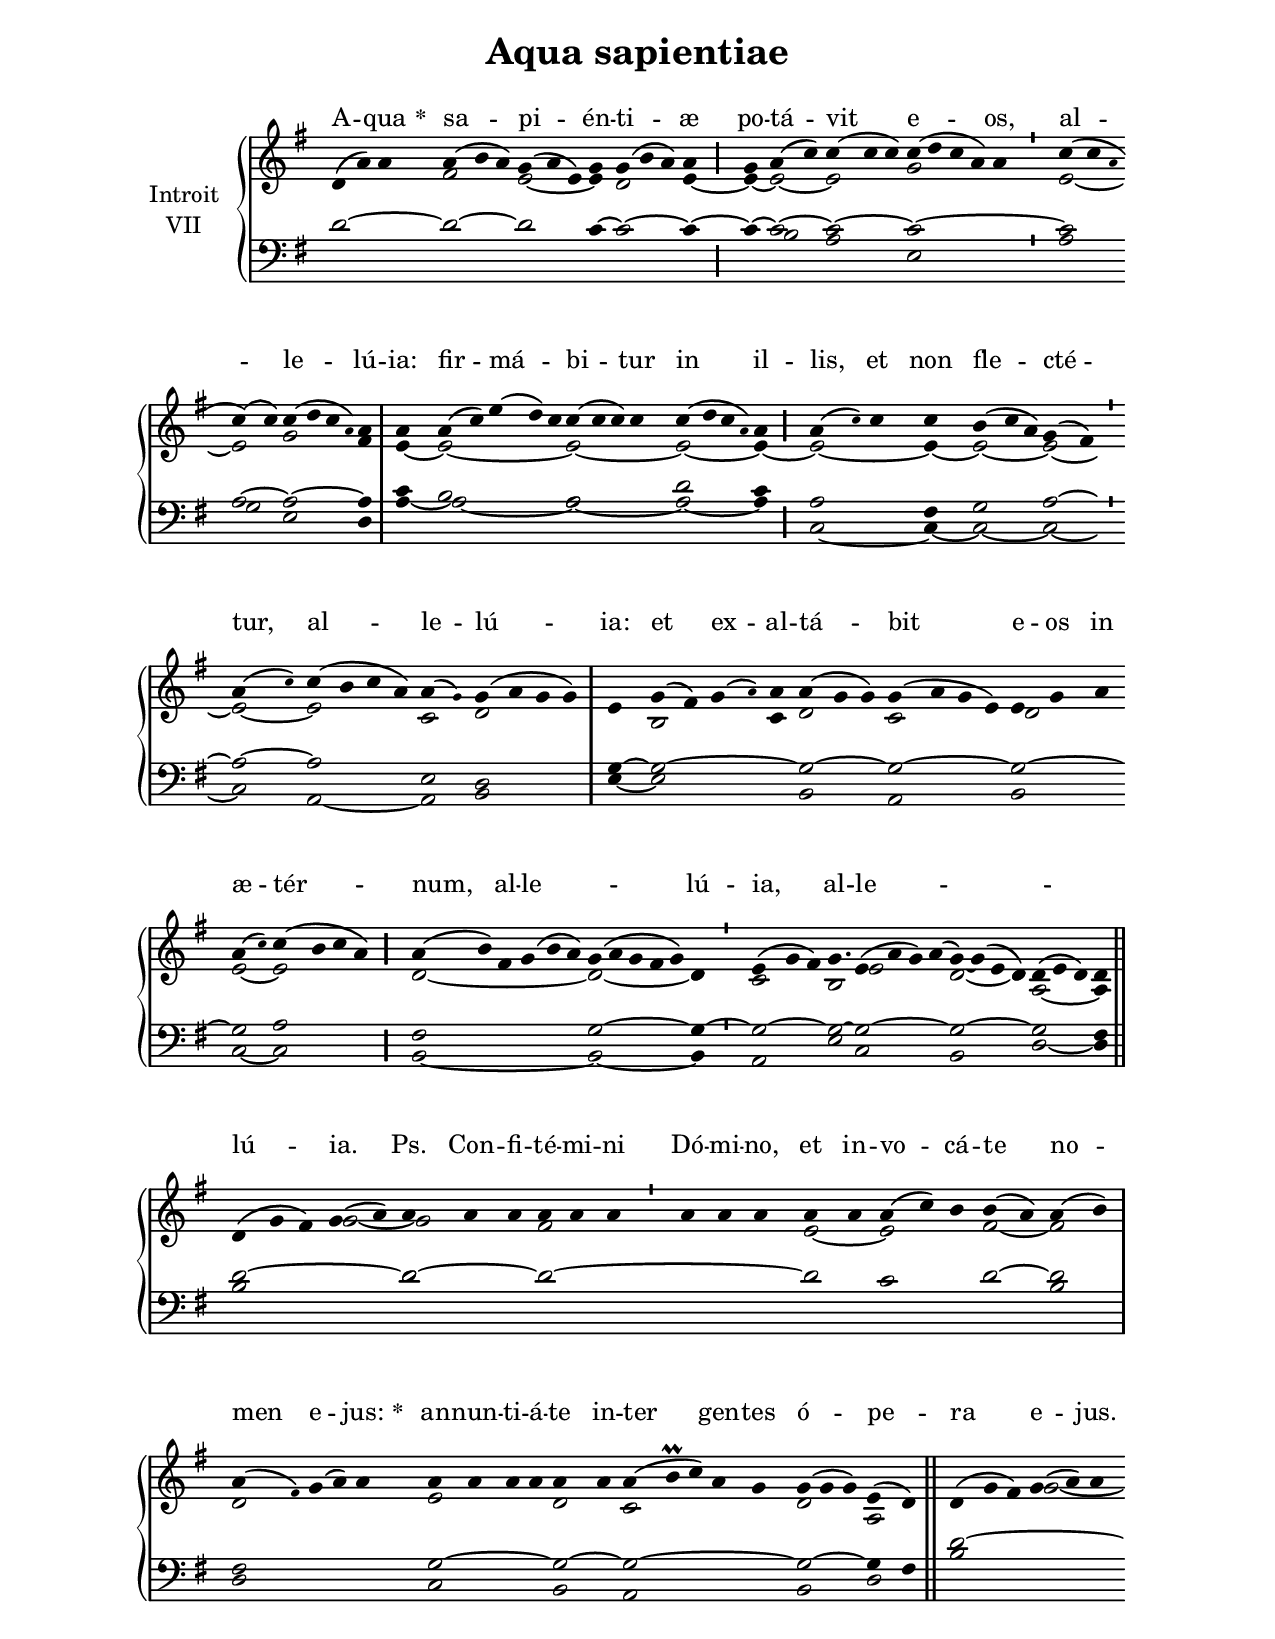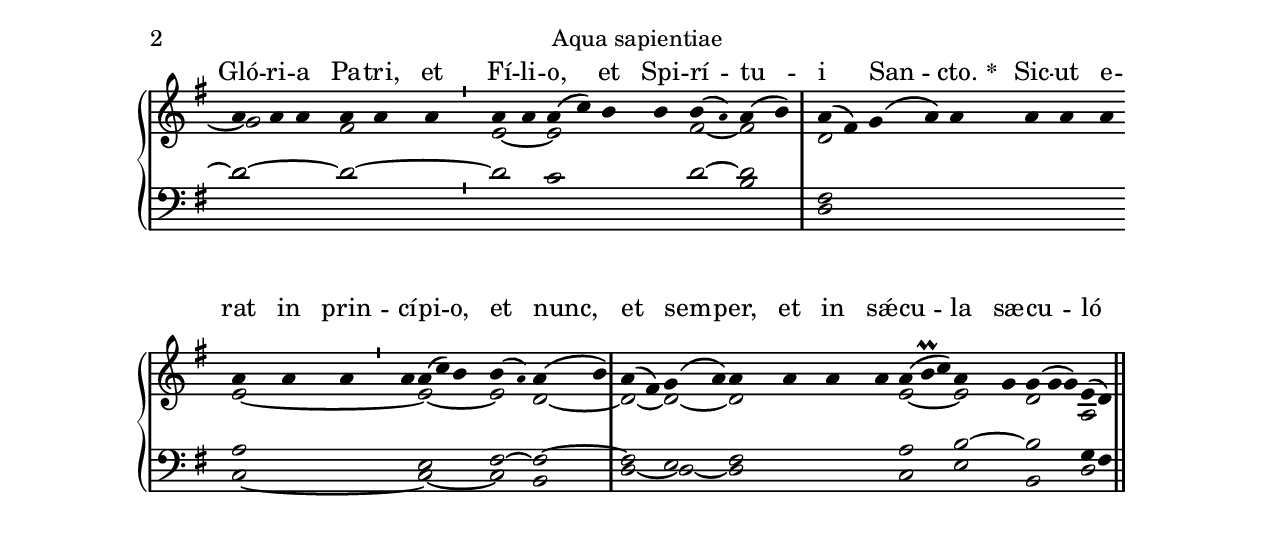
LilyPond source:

\version "2.18"
\include "gregorian.ly"
\include "noh2.ily"


%Page reference: page ii.12
%(volume.page)

global = {
 \key d \mixolydian
 \cadenzaOn 
}

\header {
  title = \markup \center-column {"Aqua sapientiae" \vspace #1 }
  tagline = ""
  composer = ""
}

\paper {
 #(include-special-characters)
  oddHeaderMarkup = \markup \fill-line {
    \line {}
    \center-column {
      \on-the-fly #first-page     " "
      \on-the-fly #not-first-page "Aqua sapientiae"
    }
    \line { \on-the-fly #print-page-number-check-first \fromproperty #'page:page-number-string }
  }
  evenHeaderMarkup = \markup \fill-line {
    \line { \on-the-fly #print-page-number-check-first \fromproperty #'page:page-number-string }
    \center-column { "Aqua sapientiae" }
    \line {}
  }
}

chantText = \lyricmode {
A -- qua 
\set stanza = " * " sa -- pi -- én -- ti -- æ 
po -- tá -- vit e -- os, al -- le -- lú -- ia: 
fir -- má -- _ bi -- tur in il -- lis, 
et non fle -- cté -- tur, al -- le -- lú -- ia: 
et ex -- al -- tá -- bit e -- os in æ -- tér -- num, 
al -- le -- _ lú -- ia, al -- le -- _ _ _ lú -- ia. Ps. 
Con -- fi -- té -- mi -- ni Dó -- mi -- no, et in -- vo -- cá -- te no -- men e -- jus: 
\set stanza = " * " 
an -- nun -- ti -- á -- te in -- ter gen -- tes ó -- pe -- ra e -- jus. 
Gló -- ri -- a Pa -- tri, et Fí -- li -- o, et Spi -- rí -- tu -- i San -- cto. 
\set stanza = " * " 
Sic -- ut e -- rat in prin -- cí -- pi -- o, et nunc, et sem -- per, 
et in sǽ -- cu -- la sæ -- cu -- ló -- rum. A -- men. }

chantMusic = {
\tieDown   d'4 ( a'4) a'4  a'4 ( b'4 a'4) g'4 ( a'4 e'4) g'4 g'4 ( b'4 a'4) a'4 \divisioMaior
 g'4 a'4 ( c''4) c''4 ( c''4 c''4) c''4 ( d''4 c''4 a'4) a'4 \divisioMinima
 c''4 ( c''4 \once \tweak #'font-size #-4 a'  \forceBreak
) c''4 ( c''4) c''4 ( d''4 c''4 \once \tweak #'font-size #-4 a' ) a'4 \divisioMaxima
 a'4 a'4 ( c''4) e''4 ( d''4) c''4 c''4 ( c''4 c''4) c''4 c''4 ( d''4 c''4 \once \tweak #'font-size #-4 a' ) a'4 \divisioMaior
 a'4 ( \once \tweak #'font-size #-4 c'' ) c''4 c''4 b'4 ( c''4 a'4) g'4 ( fis'4) \divisioMinima \forceBreak

 a'4 ( \once \tweak #'font-size #-4 c'' ) c''4 ( b'4 c''4 a'4) a'4 ( \once \tweak #'font-size #-4 g' ) g'4 ( a'4 g'4 g'4) \divisioMaxima
 e'4 g'4 ( fis'4) g'4 ( \once \tweak #'font-size #-4 a' ) a'4 a'4 ( g'4 g'4) g'4 ( a'4 g'4 e'4) e'4 g'4 a'4 \forceBreak
 a'4 ( \once \tweak #'font-size #-4 c'' ) c''4 ( b'4 c''4 a'4) \divisioMaior
 a'4 ( b'4) fis'4 g'4 ( b'4 a'4) g'4 ( a'4 g'4 fis'4 g'4) d'4 \divisioMinima
 e'4 ( g'4 fis'4) g'4. e'4 ( a'4 g'4) a'4 ( g'4) ~ g'4 ( e'4 d'4) d'4 ( e'4 d'4) d'4 \finalis \forceBreak

 d'4 ( g'4 fis'4) g'4 ( a'4) a'4 a'4 a'4 a'4 a'4 a'4 \divisioMinima
 a'4 a'4 a'4 a'4 a'4 a'4 ( c''4) b'4 b'4 ( a'4) a'4 ( b'4) \divisioMaxima \forceBreak

 a'4 ( \once \tweak #'font-size #-4 fis' ) g'4 ( a'4) a'4 a'4 a'4 a'4 a'4 a'4 a'4 a'4 ( b'\prall c''4) a'4 g'4 g'4 ( g'4 g'4) e'4 ( d'4) \finalis
  d'4 ( g'4 fis'4) g'4 ( a'4) a'4 \forceBreak
 a'4 a'4 a'4 a'4 a'4 a'4 \divisioMinima
 a'4 a'4 a'4 ( c''4) b'4 b'4 b'4 ( \once \tweak #'font-size #-4 a' ) a'4 ( b'4) \divisioMaxima
 a'4 ( fis'4) g'4 ( a'4) a'4 a'4 a'4 a'4 \forceBreak
 a'4 a'4 a'4 \divisioMinima
 a'4 a'4 ( c''4) b'4 b'4 ( \once \tweak #'font-size #-4 a' ) a'4 ( b'4) \divisioMaxima
 a'4 ( fis'4) g'4 ( a'4) a'4 a'4 a'4 a'4 a'4 ( b'\prall c''4) a'4 g'4 g'4 ( g'4 g'4) e'4 ( d'4) \finalis

}

altoMusic = {
r2*3/2 fis'2*3/2 e'2*3/2 ~ e'4 d'2*3/2 e'4 ~ \divisioMaior
e'4 ~ e'2 ~ e'2*3/2 g'2*5/2 \divisioMinima
e'2*3/2 ~ e'2 g'2*4/2 fis'4 \divisioMaxima
e'4 ~ e'2*5/2 ~ e'2*4/2 ~ e'2*4/2 ~ e'4 ~ \divisioMaior
e'2*3/2 ~ e'4 ~ e'2*3/2 ~ e'2 ~ \divisioMinima
e'2 ~ e'2*4/2 c'2 d'2*4/2 \divisioMaxima
r4 b2*4/2 c'4 d'2*3/2 c'2*4/2 d'2*3/2 e'2 ~ e'2*4/2 \divisioMaior
d'2*6/2 ~ d'2*5/2 ~ d'4 \divisioMinima
c'2*3/2 b2*3/4 e'2*4/2 d'2*3/2 ~ d'4 a2*3/2 ~ a4 \finalis
r2*3/2 g'2 ~ g'2*3/2 fis'2*6/2 e'2 ~ e'2*3/2 fis'2 ~ fis'2 \divisioMaxima
d'2*5/2 e'2*4/2 d'2 c'2*5/2 d'2*3/2 a2 r2*3/2 g'2*3/2 ~ g'2*3/2 fis'2*3/2 \divisioMinima
e'2 ~ e'2*4/2 fis'2 ~ fis'2 \divisioMaxima
d'2*8/2 e'2*4/2 ~ e'2*3/2 ~ e'2 d'2 ~ \divisioMaxima
d'2 ~ d'2 ~ d'2*4/2 e'2*3/2 ~ e'2 d'2*3/2 a2 \finalis
}

tenorMusic = {
d'2*3/2 ~ d'2*3/2 ~ d'2*3/2 c'4 ~ c'2*3/2 ~ c'4 ~ \divisioMaior
c'4 ~ c'2 ~ c'2*3/2 ~ c'2*5/2 ~ \divisioMinima
c'2*3/2 a2 ~ a2*4/2 ~ a4 \divisioMaxima
c'4 b2*5/2 a2*4/2 d'2*4/2 c'4 \divisioMaior
a2*3/2 fis4 g2*3/2 a2 ~ \divisioMinima
a2 ~ a2*4/2 e2 d2*4/2 \divisioMaxima
g4 ~ g2*5/2 ~ g2*3/2 ~ g2*4/2 ~ g2*3/2 ~ g2 a2*4/2 \divisioMaior
fis2*6/2 g2*5/2 ~ g4 ~ \divisioMinima
g2*3/2 ~ g2*3/4 ~ g2*4/2 ~ g2*4/2 ~ g2*3/2 fis4 \finalis
d'2*5/2 ~ d'2*3/2 ~ d'2*6/2 ~ d'2 c'2*3/2 d'2 ~ d'2 \divisioMaxima
fis2*5/2 g2*4/2 ~ g2 ~ g2*5/2 ~ g2*3/2 ~ g4 fis4 d'2*6/2 ~ d'2*3/2 ~ d'2*3/2 ~ \divisioMinima
d'2 c'2*4/2 d'2 ~ d'2 \divisioMaxima
fis2*8/2 a2*4/2 e2*3/2 fis2 ~ fis2 ~ \divisioMaxima
fis2 e2 fis2*4/2 a2*3/2 b2 ~ b2*3/2 g4 fis4 \finalis
}

bassMusic = {
r2*14/2 \divisioMaior
r4 b2 a2*3/2 e2*5/2 \divisioMinima
a2*3/2 g2 e2*4/2 d4 \divisioMaxima
a4 ~ a2*5/2 ~ a2*4/2 ~ a2*4/2 ~ a4 \divisioMaior
c2*3/2 ~ c4 ~ c2*3/2 ~ c2 ~ \divisioMinima
c2 a,2*4/2 ~ a,2 b,2*4/2 \divisioMaxima
e4 ~ e2*5/2 b,2*3/2 a,2*4/2 b,2*3/2 c2 ~ c2*4/2 \divisioMaior
b,2*6/2 ~ b,2*5/2 ~ b,4 \divisioMinima
a,2*3/2 e2*3/4 c2*4/2 b,2*4/2 d2*3/2 ~ d4 \finalis
b2*5/2 d'2*3/2 r2*6/2 r2*5/2 r2 b2 \divisioMaxima
d2*5/2 c2*4/2 b,2 a,2*5/2 b,2*3/2 d2 b2*6/2 d'2*6/2 \divisioMinima
r2*8/2 b2 \divisioMaxima
d2*8/2 c2*4/2 ~ c2*3/2 ~ c2 b,2 \divisioMaxima
d2 ~ d2 ~ d2*4/2 c2*3/2 e2 b,2*3/2 d2 \finalis
}

voiceLines = {
\voiceLineStyle


}

\score{
  <<
    \new GrandStaff <<
      \set GrandStaff.autoBeaming = ##f
      \set GrandStaff.instrumentName = \markup \center-column {
        "Introit"
        "VII"
      }
      \new Staff = up <<
        \new Voice = "chant" {
          \voiceOne \global \chantMusic
        }
        \new Voice {
          \voiceTwo \global \altoMusic
        }
      >>

      \new Staff = down <<
        \clef bass
        \new Voice {
          \voiceOne \global \tenorMusic
        }
        \new Voice {
          \voiceTwo \global \bassMusic
        }
	\new Voice {
        \voiceThree \global \voiceLines
        }
      >>
    >>
    \new Lyrics \lyricsto chant {
      \chantText
    }
  >>
  \layout{
  }
  \midi{
    \tempo 4 = 125
  }
}
